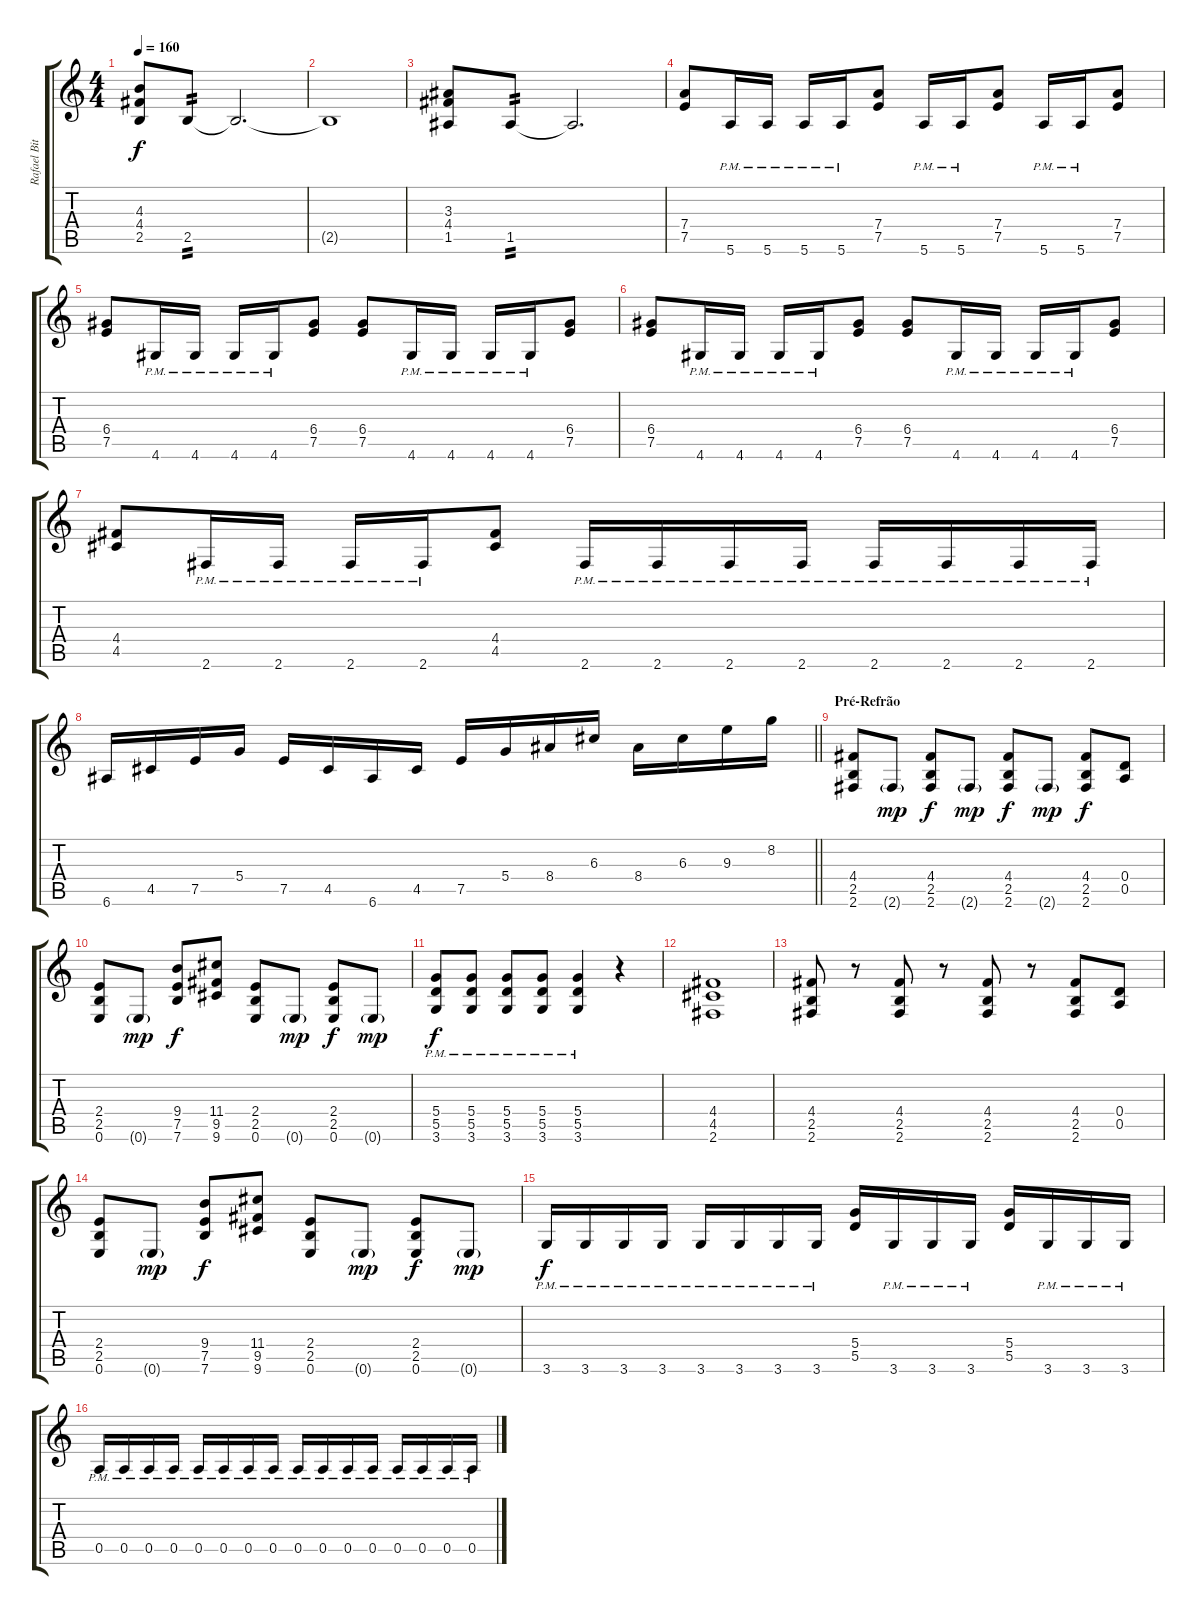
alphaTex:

\track ("Rafael Bittencourt" "Rafael Bit") {instrument overdrivenguitar}
\staff {score tabs}
\tuning (E4 B3 G3 D3 A2 E2) {hide}
\ts (4 4)
\tempo 160
\clef g2
\ks c
(4.3 4.4 2.5).8{dy f} 2.5.8{tp 2} 2.5{t}.2{d} |
2.5{t}.1 |
(3.3 4.4 1.5).8 1.5.8{tp 2} 1.5{t}.2{d} |
(7.4 7.5).8 5.6{pm}.16 5.6{pm}.16 5.6{pm}.16 5.6{pm}.16 (7.4 7.5).8 5.6{pm}.16 5.6{pm}.16 (7.4 7.5).8 5.6{pm}.16 5.6{pm}.16 (7.4 7.5).8 |
(6.4 7.5).8 4.6{pm}.16 4.6{pm}.16 4.6{pm}.16 4.6{pm}.16 (6.4 7.5).8 (6.4 7.5).8 4.6{pm}.16 4.6{pm}.16 4.6{pm}.16 4.6{pm}.16 (6.4 7.5).8 |
(6.4 7.5).8 4.6{pm}.16 4.6{pm}.16 4.6{pm}.16 4.6{pm}.16 (6.4 7.5).8 (6.4 7.5).8 4.6{pm}.16 4.6{pm}.16 4.6{pm}.16 4.6{pm}.16 (6.4 7.5).8 |
(4.4 4.5).8 2.6{pm}.16 2.6{pm}.16 2.6{pm}.16 2.6{pm}.16 (4.4 4.5).8 2.6{pm}.16 2.6{pm}.16 2.6{pm}.16 2.6{pm}.16 2.6{pm}.16 2.6{pm}.16 2.6{pm}.16 2.6{pm}.16 |
\barLineRight lightlight
6.6.16 4.5.16 7.5.16 5.4.16 7.5.16 4.5.16 6.6.16 4.5.16 7.5.16 5.4.16 8.4.16 6.3.16 8.4.16 6.3.16 9.3.16 8.2.16 |
\section ("" "Pré-Refrão")
(4.4 2.5 2.6).8 2.6{g}.8{dy mp} (4.4 2.5 2.6).8{dy f} 2.6{g}.8{dy mp} (4.4 2.5 2.6).8{dy f} 2.6{g}.8{dy mp} (4.4 2.5 2.6).8{dy f} (0.4 0.5).8 |
(2.4 2.5 0.6).8 0.6{g}.8{dy mp} (9.4 7.5 7.6).8{dy f} (11.4 9.5 9.6).8 (2.4 2.5 0.6).8 0.6{g}.8{dy mp} (2.4 2.5 0.6).8{dy f} 0.6{g}.8{dy mp} |
(5.4{pm} 5.5{pm} 3.6{pm}).8{dy f} (5.4{pm} 5.5{pm} 3.6{pm}).8 (5.4{pm} 5.5{pm} 3.6{pm}).8 (5.4{pm} 5.5{pm} 3.6{pm}).8 (5.4{pm} 5.5{pm} 3.6{pm}).4 r.4 |
(4.4 4.5 2.6).1 |
(4.4 2.5 2.6).8 r.8 (4.4 2.5 2.6).8 r.8 (4.4 2.5 2.6).8 r.8 (4.4 2.5 2.6).8 (0.4 0.5).8 |
(2.4 2.5 0.6).8 0.6{g}.8{dy mp} (9.4 7.5 7.6).8{dy f} (11.4 9.5 9.6).8 (2.4 2.5 0.6).8 0.6{g}.8{dy mp} (2.4 2.5 0.6).8{dy f} 0.6{g}.8{dy mp} |
3.6{pm}.16{dy f} 3.6{pm}.16 3.6{pm}.16 3.6{pm}.16 3.6{pm}.16 3.6{pm}.16 3.6{pm}.16 3.6{pm}.16 (5.4 5.5).16 3.6{pm}.16 3.6{pm}.16 3.6{pm}.16 (5.4 5.5).16 3.6{pm}.16 3.6{pm}.16 3.6{pm}.16 |
0.5{pm}.16 0.5{pm}.16 0.5{pm}.16 0.5{pm}.16 0.5{pm}.16 0.5{pm}.16 0.5{pm}.16 0.5{pm}.16 0.5{pm}.16 0.5{pm}.16 0.5{pm}.16 0.5{pm}.16 0.5{pm}.16 0.5{pm}.16 0.5{pm}.16 0.5{pm}.16
